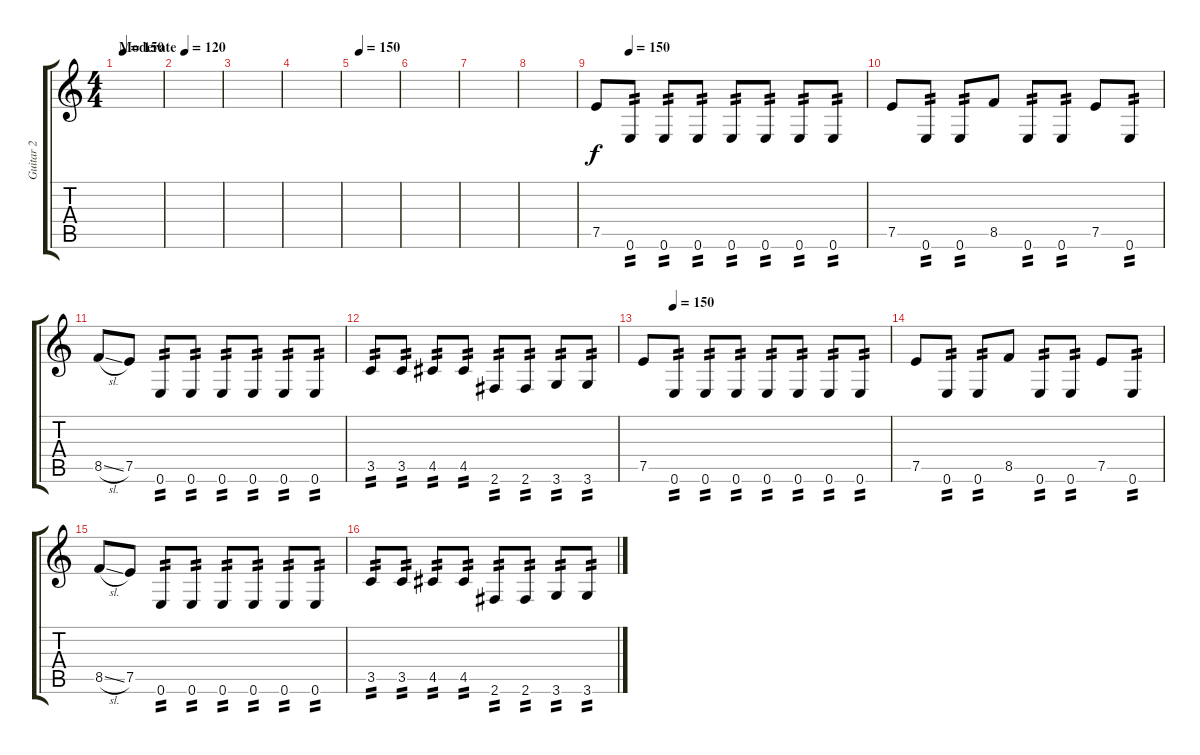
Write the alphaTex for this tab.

\track ("Guitar 2" "Guitar 2") {instrument distortionguitar}
\staff {score tabs}
\tuning (E4 B3 G3 D3 A2 E2) {hide}
\ts (4 4)
\tempo (120 "Moderate")
\tempo (150 0.125)
\tempo (120 "Moderate")
\clef g2
\ks c
|
|
|
|
\tempo (150 0.125)
|
|
|
|
\tempo (150 0.125)
7.5.8 0.6.8{tp 2} 0.6.8{tp 2} 0.6.8{tp 2} 0.6.8{tp 2} 0.6.8{tp 2} 0.6.8{tp 2} 0.6.8{tp 2} |
7.5.8 0.6.8{tp 2} 0.6.8{tp 2} 8.5.8 0.6.8{tp 2} 0.6.8{tp 2} 7.5.8 0.6.8{tp 2} |
8.5{sl}.8 7.5.8 0.6.8{tp 2} 0.6.8{tp 2} 0.6.8{tp 2} 0.6.8{tp 2} 0.6.8{tp 2} 0.6.8{tp 2} |
3.5.8{tp 2} 3.5.8{tp 2} 4.5.8{tp 2} 4.5.8{tp 2} 2.6.8{tp 2} 2.6.8{tp 2} 3.6.8{tp 2} 3.6.8{tp 2} |
\tempo (150 0.125)
7.5.8 0.6.8{tp 2} 0.6.8{tp 2} 0.6.8{tp 2} 0.6.8{tp 2} 0.6.8{tp 2} 0.6.8{tp 2} 0.6.8{tp 2} |
7.5.8 0.6.8{tp 2} 0.6.8{tp 2} 8.5.8 0.6.8{tp 2} 0.6.8{tp 2} 7.5.8 0.6.8{tp 2} |
8.5{sl}.8 7.5.8 0.6.8{tp 2} 0.6.8{tp 2} 0.6.8{tp 2} 0.6.8{tp 2} 0.6.8{tp 2} 0.6.8{tp 2} |
3.5.8{tp 2} 3.5.8{tp 2} 4.5.8{tp 2} 4.5.8{tp 2} 2.6.8{tp 2} 2.6.8{tp 2} 3.6.8{tp 2} 3.6.8{tp 2}
